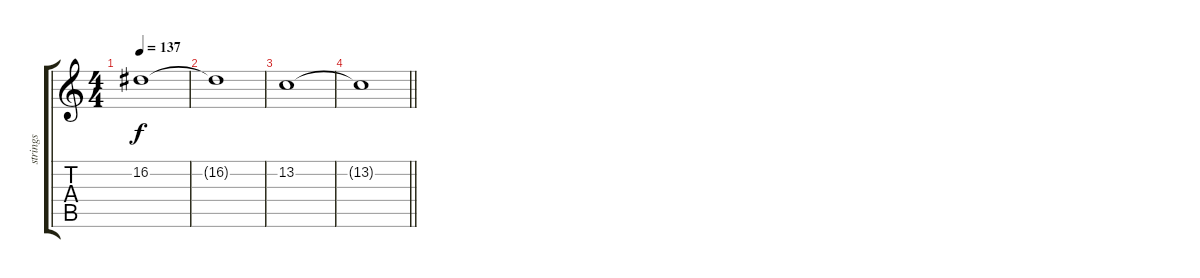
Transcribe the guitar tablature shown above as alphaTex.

\track ("strings" "strings") {instrument electricgrandpiano}
\staff {score tabs}
\tuning (E4 B3 G3 D3 A2 E2) {hide}
\ts (4 4)
\tempo 137
\clef g2
\ks c
16.2.1{dy f} |
16.2{t}.1 |
13.2.1 |
\barLineRight lightlight
13.2{t}.1
